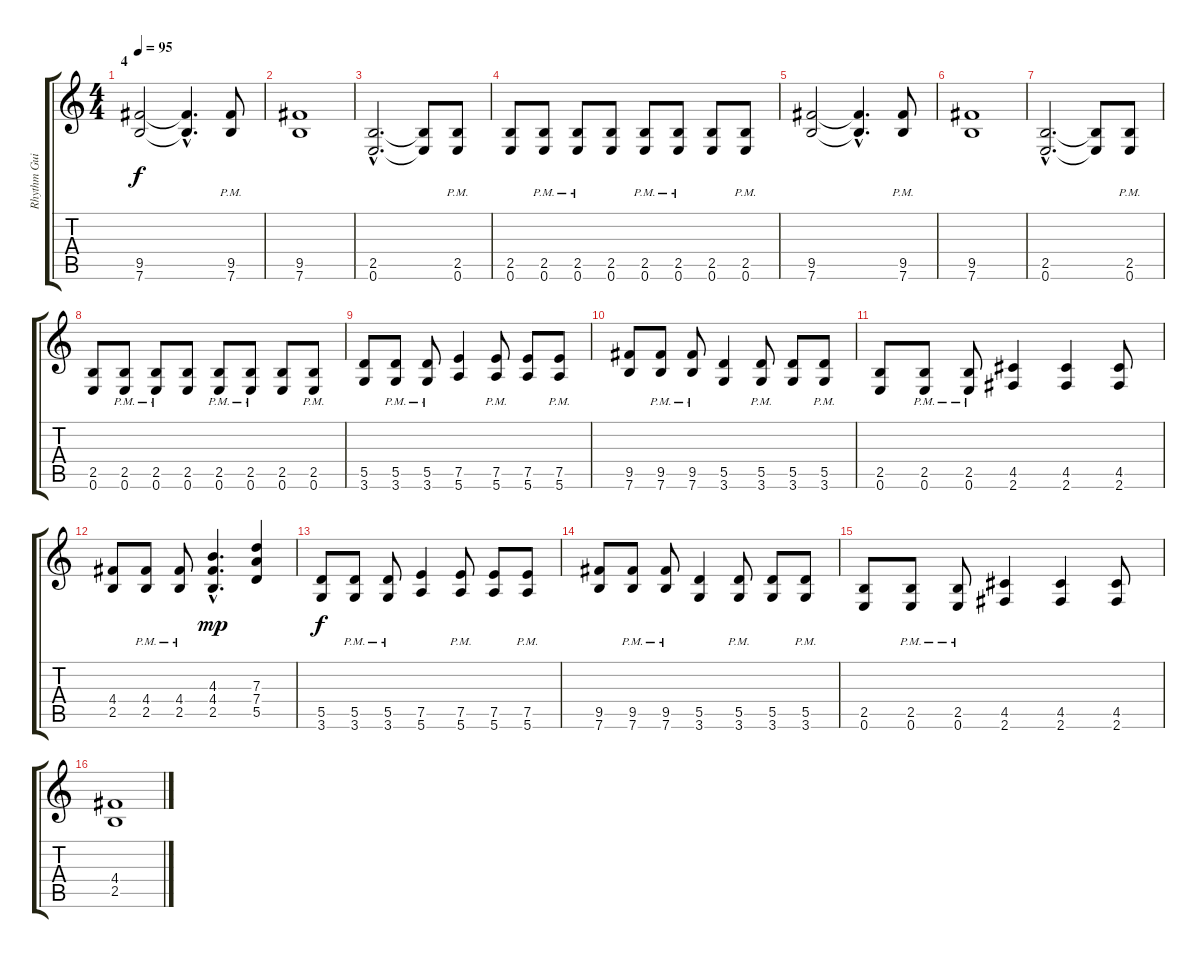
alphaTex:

\track ("Rhythm Guitar" "Rhythm Gui") {instrument distortionguitar}
\staff {score tabs}
\tuning (E4 B3 G3 D3 A2 E2) {hide}
\ts (4 4)
\section ("" "4")
\tempo 95
\clef g2
\ks c
(9.5 7.6).2{dy f} (9.5{hac t} 7.6{hac t}).4{d} (9.5{pm} 7.6{pm}).8 |
(9.5 7.6).1 |
(2.5{hac} 0.6{hac}).2{d} (2.5{t} 0.6{t}).8 (2.5{pm} 0.6{pm}).8 |
(2.5 0.6).8 (2.5{pm} 0.6{pm}).8 (2.5{pm} 0.6{pm}).8 (2.5 0.6).8 (2.5{pm} 0.6{pm}).8 (2.5{pm} 0.6{pm}).8 (2.5 0.6).8 (2.5{pm} 0.6{pm}).8 |
(9.5 7.6).2 (9.5{hac t} 7.6{hac t}).4{d} (9.5{pm} 7.6{pm}).8 |
(9.5 7.6).1 |
(2.5{hac} 0.6{hac}).2{d} (2.5{t} 0.6{t}).8 (2.5{pm} 0.6{pm}).8 |
(2.5 0.6).8 (2.5{pm} 0.6{pm}).8 (2.5{pm} 0.6{pm}).8 (2.5 0.6).8 (2.5{pm} 0.6{pm}).8 (2.5{pm} 0.6{pm}).8 (2.5 0.6).8 (2.5{pm} 0.6{pm}).8 |
(5.5 3.6).8 (5.5{pm} 3.6{pm}).8 (5.5{pm} 3.6{pm}).8 (7.5 5.6).4 (7.5{pm} 5.6{pm}).8 (7.5 5.6).8 (7.5{pm} 5.6{pm}).8 |
(9.5 7.6).8 (9.5{pm} 7.6{pm}).8 (9.5{pm} 7.6{pm}).8 (5.5 3.6).4 (5.5{pm} 3.6{pm}).8 (5.5 3.6).8 (5.5{pm} 3.6{pm}).8 |
(2.5 0.6).8 (2.5{pm} 0.6{pm}).8 (2.5{pm} 0.6{pm}).8 (4.5 2.6).4 (4.5 2.6).4 (4.5 2.6).8 |
(4.4 2.5).8 (4.4{pm} 2.5{pm}).8 (4.4{pm} 2.5{pm}).8 (4.3{hac} 4.4{hac} 2.5{hac}).4{d dy mp} (7.3 7.4 5.5).4 |
(5.5 3.6).8{dy f} (5.5{pm} 3.6{pm}).8 (5.5{pm} 3.6{pm}).8 (7.5 5.6).4 (7.5{pm} 5.6{pm}).8 (7.5 5.6).8 (7.5{pm} 5.6{pm}).8 |
(9.5 7.6).8 (9.5{pm} 7.6{pm}).8 (9.5{pm} 7.6{pm}).8 (5.5 3.6).4 (5.5{pm} 3.6{pm}).8 (5.5 3.6).8 (5.5{pm} 3.6{pm}).8 |
(2.5 0.6).8 (2.5{pm} 0.6{pm}).8 (2.5{pm} 0.6{pm}).8 (4.5 2.6).4 (4.5 2.6).4 (4.5 2.6).8 |
(4.4 2.5).1
